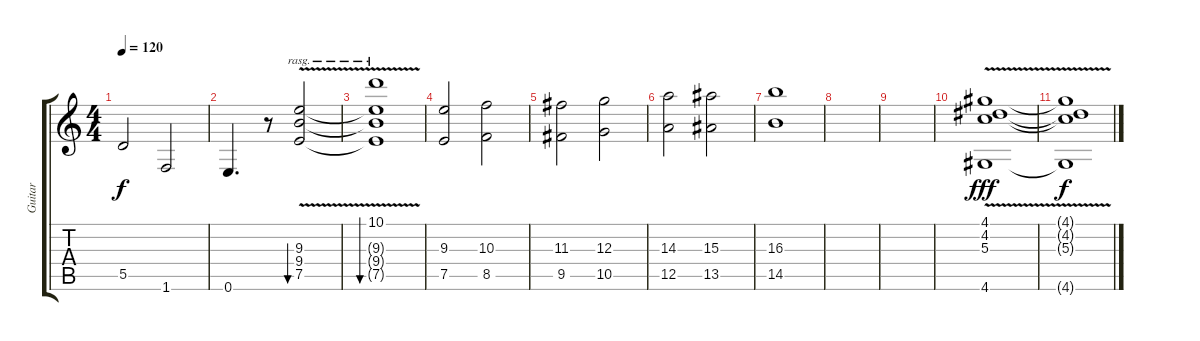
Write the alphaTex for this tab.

\track ("Guitar" "Guitar") {instrument acousticguitarsteel}
\staff {score tabs}
\tuning (E4 B3 G3 D3 A2 E2) {hide}
\ts (4 4)
\tempo 120
\clef g2
\ks c
5.5.2{dy f} 1.6.2 |
0.6.4{d} r.8 (9.3{v} 9.4{v} 7.5{v}).2{bu 240 rasg ii} |
(10.1 9.3{v t} 9.4{v t} 7.5{v t}).1{bu 240 rasg ii} |
(9.3 7.5).2 (10.3 8.5).2 |
(11.3 9.5).2 (12.3 10.5).2 |
(14.3 12.5).2 (15.3 13.5).2 |
(16.3 14.5).1 |
|
|
(4.1{v} 4.2{v} 5.3{v} 4.6).1{dy fff} |
(4.1{v t} 4.2{v t} 5.3{v t} 4.6{t}).1{dy f}
